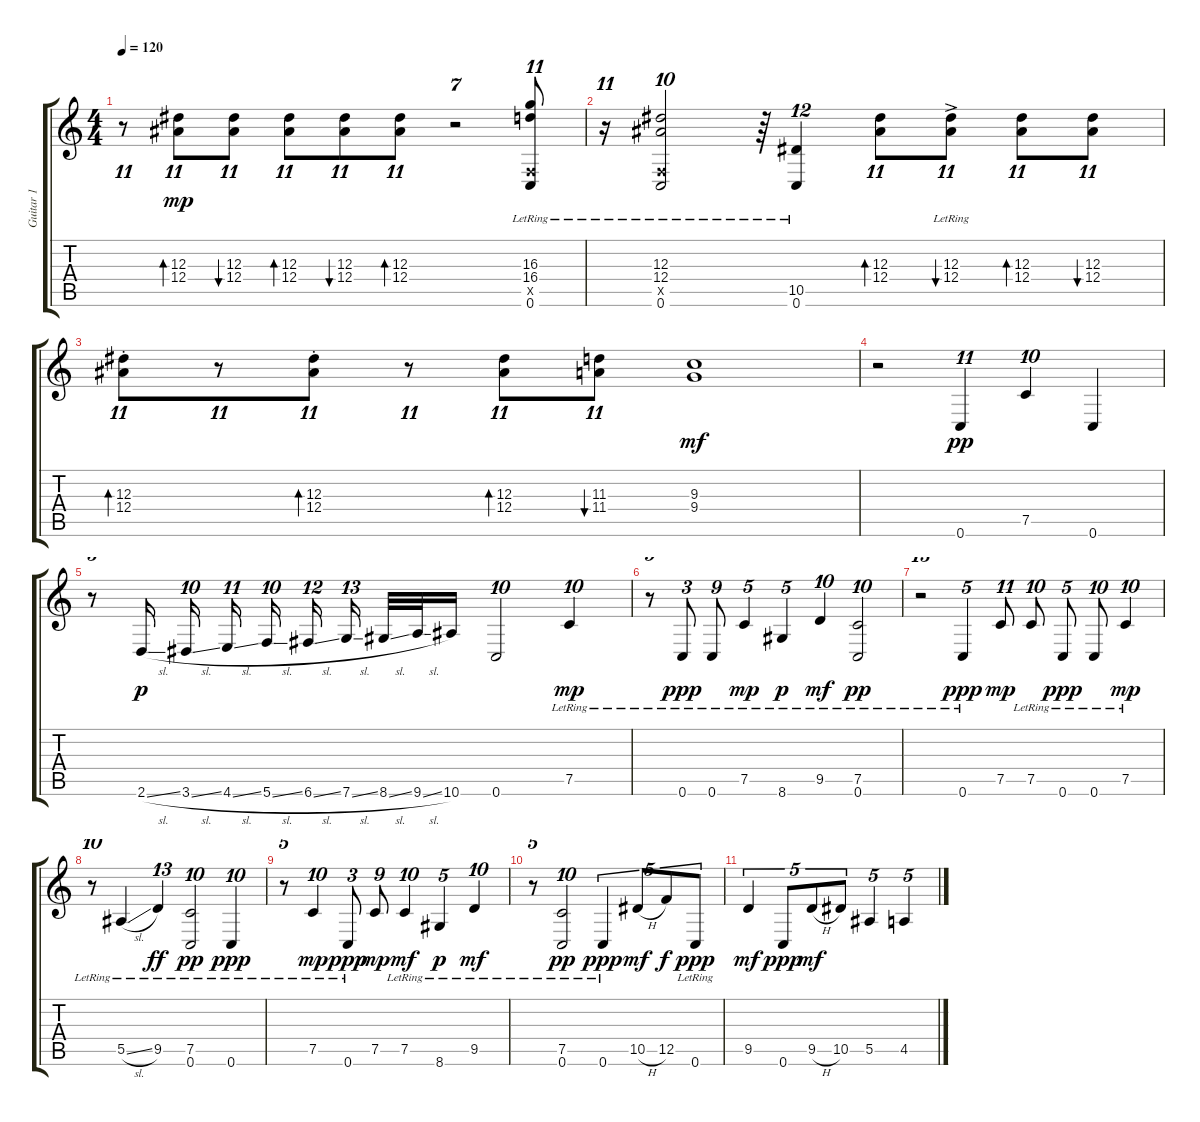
\track ("Guitar 1" "Guitar 1") {instrument acousticguitarsteel}
\staff {score tabs}
\tuning (C4 G3 Eb3 Bb2 F2 C2) {hide}
\ts (4 4)
\tempo 120
\clef g2
\ks c
r.8{tu (11 8) dy mp} (12.3 12.4).8{tu (11 8) bd 60} (12.3 12.4).8{tu (11 8) bu 60} (12.3 12.4).8{tu (11 8) bd 60} (12.3 12.4).8{tu (11 8) bu 60} (12.3 12.4).8{tu (11 8) bd 60} r.2{tu (7 4)} (16.3 16.4 0.5{x} 0.6{lr}).8{tu (11 8)} |
r.16{tu (11 8)} (12.3 12.4 0.5{x} 0.6{lr}).2{tu (10 8)} r.64 (10.5{lr} 0.6{lr}).4{tu (12 8)} (12.3 12.4).8{tu (11 8) bd 60} (12.3{ac lr} 12.4{ac}).8{tu (11 8) bu 60} (12.3 12.4).8{tu (11 8) bd 60} (12.3 12.4).8{tu (11 8) bu 60} |
(12.3{st} 12.4{st}).8{tu (11 8) bd 60} r.8{tu (11 8)} (12.3 12.4{st}).8{tu (11 8) bd 60} r.8{tu (11 8)} (12.3 12.4).8{tu (11 8) bd 60} (11.3 11.4).8{tu (11 8) bu 60} (9.3 9.4).1{dy mf} |
r.2 0.6.4{tu (11 8) dy pp} 7.5.4{tu (10 8)} 0.6.4 |
r.8{tu (3 2)} 2.6{sl}.16{dy p beam splitsecondary} 3.6{sl}.16{tu (10 8)} 4.6{sl}.16{tu (11 8)} 5.6{sl}.16{tu (10 8)} 6.6{sl}.16{tu (12 8)} 7.6{sl}.16{tu (13 8) beam splitsecondary} 8.6{sl}.32 9.6{sl}.32 10.6.16 0.6.2{tu (10 8)} 7.5{lr}.4{tu (10 8) dy mp} |
r.8{tu (9 8)} 0.6{lr}.8{tu (3 2) dy ppp} 0.6{lr}.8{tu (9 8)} 7.5{lr}.4{tu (5 4) dy mp} 8.6{lr}.4{tu (5 4) dy p} 9.5{lr}.4{tu (10 8) dy mf} (7.5{lr} 0.6{lr}).2{tu (10 8) dy pp} |
r.2{tu (13 8)} 0.6{lr}.4{tu (5 4) dy ppp} 7.5.8{tu (11 8) dy mp} 7.5{lr}.8{tu (10 8)} 0.6{lr}.8{tu (5 4) dy ppp} 0.6{lr}.8{tu (10 8)} 7.5{lr}.4{tu (10 8) dy mp} |
r.8{tu (10 8)} 5.5{sl lr}.4 9.5{lr}.4{tu (13 8) dy ff} (7.5{lr} 0.6{lr}).2{tu (10 8) dy pp} 0.6{lr}.4{tu (10 8) dy ppp} |
r.8{tu (5 4)} 7.5{lr}.4{tu (10 8) dy mp} 0.6{lr}.8{tu (3 2) dy ppp} 7.5.8{tu (9 8) dy mp} 7.5{lr}.4{tu (10 8) dy mf} 8.6{lr}.4{tu (5 4) dy p} 9.5{lr}.4{tu (10 8) dy mf} |
r.8{tu (5 4)} (7.5{lr} 0.6{lr}).2{tu (10 8) dy pp} 0.6{lr}.4{tu (5 4) dy ppp} 10.5{h}.8{tu (5 4) dy mf} 12.5.8{tu (5 4) dy f} 0.6{lr}.8{tu (5 4) dy ppp} |
9.5.4{tu (5 4) dy mf} 0.6.8{tu (5 4) dy ppp} 9.5{h}.8{tu (5 4) dy mf} 10.5.8{tu (5 4)} 5.5.4{tu (5 4)} 4.5.4{tu (5 4)}
